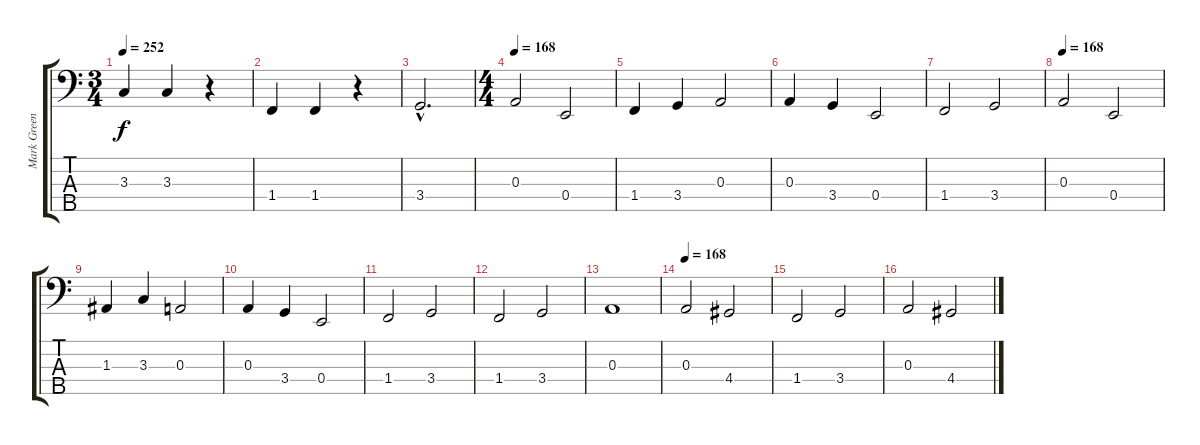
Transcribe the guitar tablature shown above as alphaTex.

\track ("Mark Greenwell" "Mark Green") {instrument electricbasspick}
\staff {score tabs}
\tuning (G2 D2 A1 E1 B0) {hide}
\ts (3 4)
\tempo 252
\clef f4
\ks c
3.3.4{dy f} 3.3.4 r.4 |
1.4.4 1.4.4 r.4 |
3.4{hac}.2{d} |
\ts (4 4)
\tempo 168
0.3.2 0.4.2 |
1.4.4 3.4.4 0.3.2 |
0.3.4 3.4.4 0.4.2 |
1.4.2 3.4.2 |
\tempo 168
0.3.2 0.4.2 |
1.3.4 3.3.4 0.3.2 |
0.3.4 3.4.4 0.4.2 |
1.4.2 3.4.2 |
1.4.2 3.4.2 |
0.3.1 |
\tempo 168
0.3.2 4.4.2 |
1.4.2 3.4.2 |
0.3.2 4.4.2
